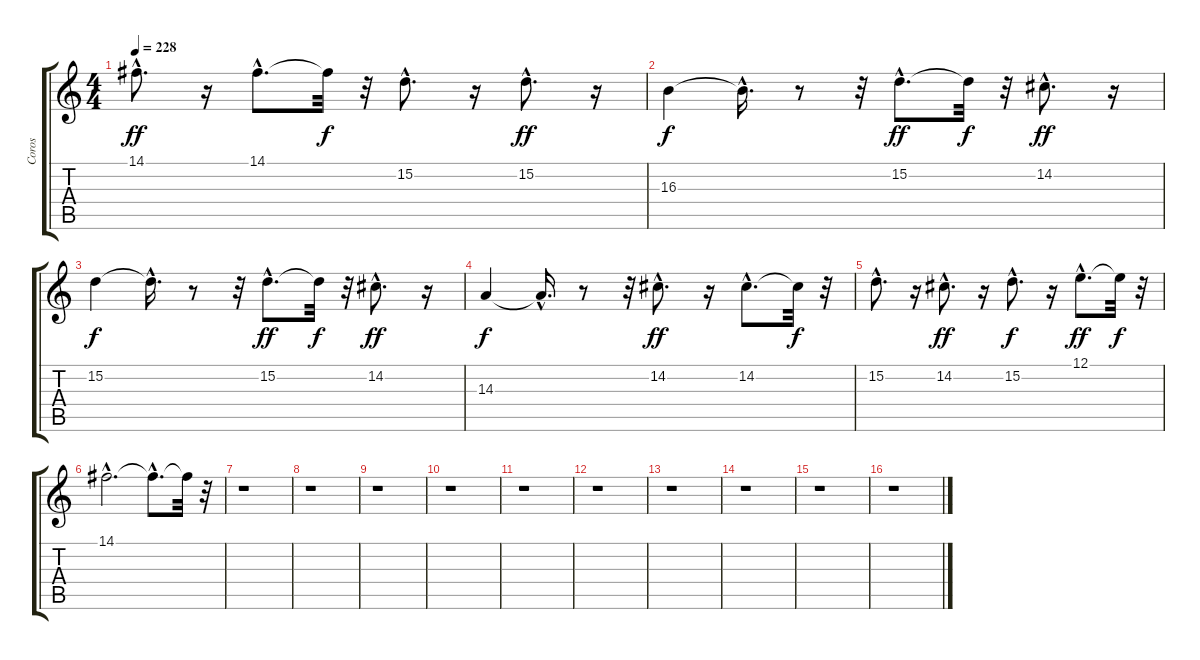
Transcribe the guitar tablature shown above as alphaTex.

\track ("Coros" "Coros") {instrument voiceoohs}
\staff {score tabs}
\tuning (E4 B3 G3 D3 A2 E2) {hide}
\ts (4 4)
\tempo 228
\clef g2
\ks c
14.1{hac}.8{d dy ff} r.16 14.1{hac}.8{d} 14.1{t}.32{dy f} r.32 15.2{hac}.8{d} r.16 15.2{hac}.8{d dy ff} r.16 |
16.3.4{dy f} 16.3{hac t}.16{d} r.8 r.32 15.2{hac}.8{d dy ff} 15.2{t}.32{dy f} r.32 14.2{hac}.8{d dy ff} r.16 |
15.2.4{dy f} 15.2{hac t}.16{d} r.8 r.32 15.2{hac}.8{d dy ff} 15.2{t}.32{dy f} r.32 14.2{hac}.8{d dy ff} r.16 |
14.3.4{dy f} 14.3{hac t}.16{d} r.8 r.32 14.2{hac}.8{d dy ff} r.16 14.2{hac}.8{d} 14.2{t}.32{dy f} r.32 |
15.2{hac}.8{d} r.16 14.2{hac}.8{d dy ff} r.16 15.2{hac}.8{d dy f} r.16 12.1{hac}.8{d dy ff} 12.1{t}.32{dy f} r.32 |
14.1{hac}.2{d} 14.1{hac t}.8{d} 14.1{t}.32 r.32 |
r.1 |
r.1 |
r.1 |
r.1 |
r.1 |
r.1 |
r.1 |
r.1 |
r.1 |
r.1
